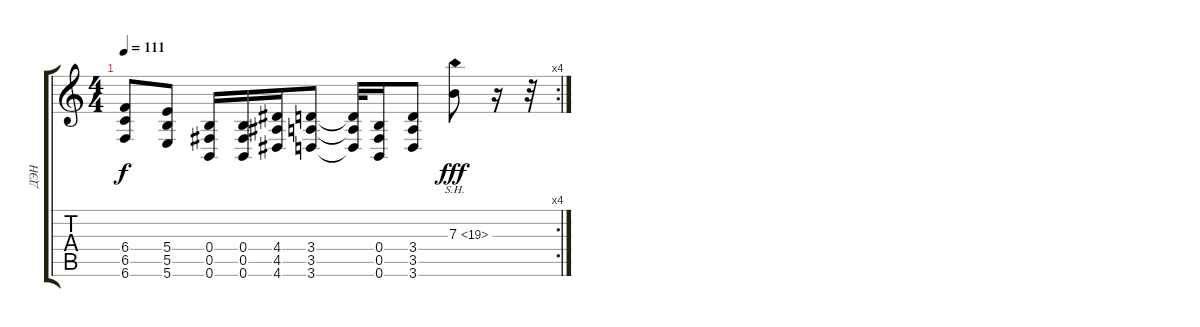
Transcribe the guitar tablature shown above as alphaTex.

\track ("ДЭН" "ДЭН") {instrument distortionguitar}
\staff {score tabs}
\tuning (Db4 Ab3 E3 B2 Gb2 B1) {hide}
\rc 4
\ts (4 4)
\tempo 111
\clef g2
\ks c
(6.4 6.5 6.6).8{dy f} (5.4 5.5 5.6).8 (0.4 0.5 0.6).16 (0.4 0.5 0.6).16 (4.4 4.5 4.6).16 (3.4 3.5 3.6).8 (3.4{t} 3.5{t} 3.6{t}).32 (0.4 0.5 0.6).16 (3.4 3.5 3.6).8 7.3{sh 12}.8{dy fff} r.16 r.32
